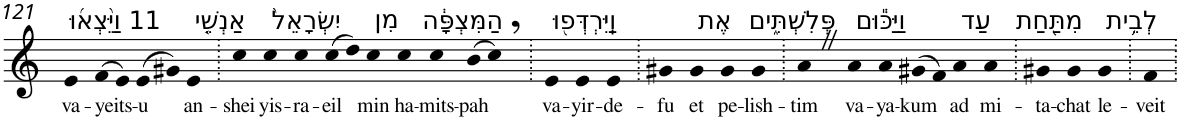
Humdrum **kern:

**kern	**text
*part1	*part1
*staff1	*staff1
*I"Piano	*
*I'Pno	*
!!LO:PB:g=z
*clefG2	*
*k[]	*
=121	=121
!LO:TX:a:t=11 וַיֵּ֨צְא֜וּ	!
!	!LO:LY:b
4e	va-
!	!LO:LY:b
(>8f	-yeits-
8e)	.
!	!LO:LY:b
(>8e	-u
8g#X)	.
!LO:TX:a:t=אַנְשֵׁ֤י	!
!	!LO:LY:b
4e	an-
=122.	=122.
!	!LO:LY:b
4cc	-shei
!LO:TX:a:t=יִשְׂרָאֵל֙	!
!	!LO:LY:b
4cc	yis-
!	!LO:LY:b
4cc	-ra-
!	!LO:LY:b
(>8cc	-eil
8dd)	.
!LO:TX:a:t=מִן	!
!	!LO:LY:b
4cc	min
!LO:TX:a:t=הַמִּצְפָּ֔ה	!
!	!LO:LY:b
4cc	ha-
!	!LO:LY:b
4cc	-mits-
!	!LO:LY:b
(>8b	-pah
8cc,)	.
=123.	=123.
!LO:TX:a:t=וַֽיִּרְדְּפ֖וּ	!
!	!LO:LY:b
4e	va-
!	!LO:LY:b
4e	-yir-
!	!LO:LY:b
4e	-de-
=124.	=124.
!	!LO:LY:b
4g#X	-fu
!LO:TX:a:t=אֶת	!
!	!LO:LY:b
4g#	et
!LO:TX:a:t=פְּלִשְׁתִּ֑ים	!
!	!LO:LY:b
4g#	pe-
!	!LO:LY:b
4g#	-lish-
=125.	=125.
!	!LO:LY:b
4aZ	-tim
!LO:TX:a:t=וַיַּכּ֕וּם	!
!	!LO:LY:b
4a	va-
!	!LO:LY:b
4a	-ya-
!	!LO:LY:b
(>8g#X	-kum
8f)	.
!LO:TX:a:t=עַד	!
!	!LO:LY:b
4a	ad
!LO:TX:a:t=מִתַּ֖חַת	!
!	!LO:LY:b
4a	mi-
=126.	=126.
!	!LO:LY:b
4g#X	-ta-
!	!LO:LY:b
4g#	-chat
!LO:TX:a:t=לְבֵ֥ית	!
!	!LO:LY:b
4g#	le-
=127.	=127.
!	!LO:LY:b
4f	-veit
=.	=.
*-	*-
